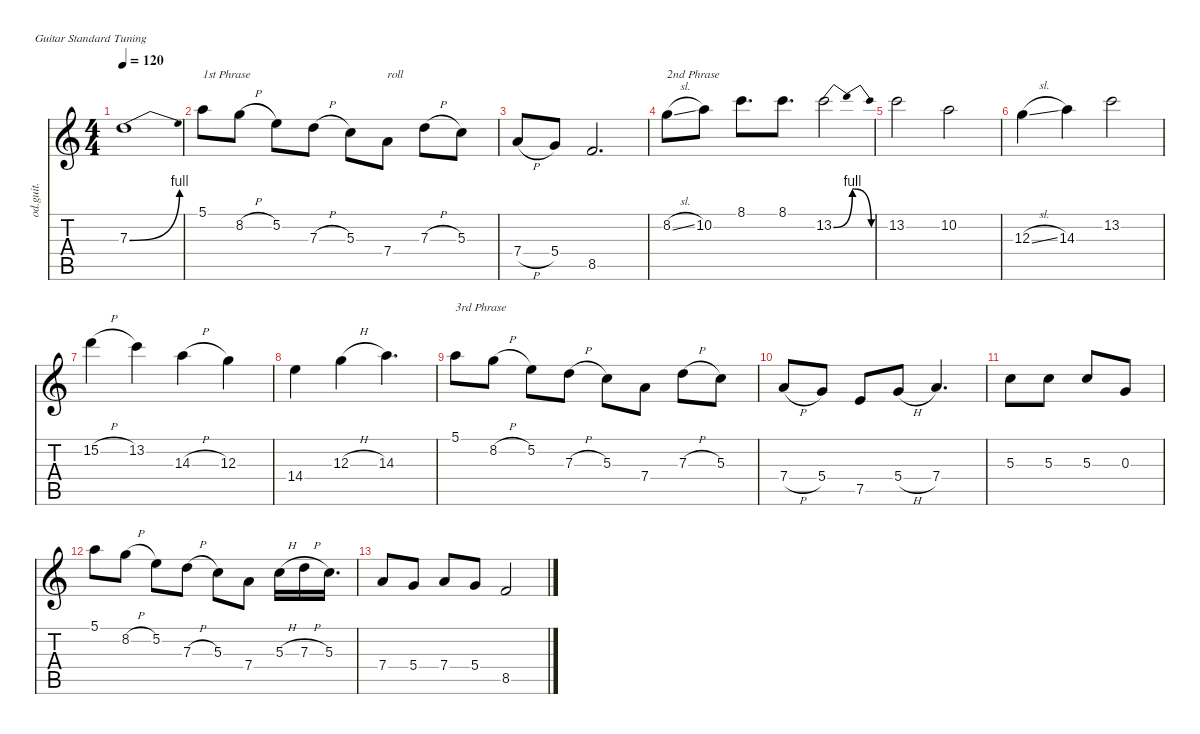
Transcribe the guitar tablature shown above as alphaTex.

\defaultSystemsLayout 4
\hideDynamics
\bracketExtendMode nobrackets
\otherSystemsTrackNameOrientation horizontal
\track ("Overdriven Guitar" "od.guit.") {instrument overdrivenguitar}
\staff {score tabs}
\tuning (E4 B3 G3 D3 A2 E2)
\ts (4 4)
\tempo 120
\clef g2
\ks c
7.3{be (bend 0 0 15 4)}.1{dy mf instrument overdrivenguitar beam Down} |
5.1.8{txt "1st Phrase" beam Down} 8.2{h}.8{beam Down} 5.2.8{beam Down} 7.3{h}.8{beam Down} 5.3.8{beam Down} 7.4.8{txt "roll" beam Down} 7.3{h}.8{beam Down} 5.3.8{beam Down} |
7.4{h}.8{beam Up} 5.4.8{beam Up} 8.5.2{d beam Up} |
8.2{sl}.8{txt "2nd Phrase" beam Down} 10.2.8{beam Down} 8.1.8{d beam Down} 8.1.8{d beam Down} 13.2{be (bendrelease 0 0 10.2 4 20.4 4 30 0)}.2{beam Down} |
13.2.2{beam Down} 10.2.2{beam Down} |
12.3{sl}.4{beam Down} 14.3.4{beam Down} 13.2.2{beam Down} |
15.2{h}.4{beam Down} 13.2.4{beam Down} 14.3{h}.4{beam Down} 12.3.4{beam Down} |
14.4.4{beam Down} 12.3{h}.4{beam Down} 14.3.4{d beam Down} |
5.1.8{txt "3rd Phrase" beam Down} 8.2{h}.8{beam Down} 5.2.8{beam Down} 7.3{h}.8{beam Down} 5.3.8{beam Down} 7.4.8{beam Down} 7.3{h}.8{beam Down} 5.3.8{beam Down} |
7.4{h}.8{beam Up} 5.4.8{beam Up} 7.5.8{beam Up} 5.4{h}.8{beam Up} 7.4.4{d beam Up} |
5.3.8{beam Down} 5.3.8{beam Down} 5.3.8{beam Up} 0.3.8{beam Up} |
5.1.8{beam Down} 8.2{h}.8{beam Down} 5.2.8{beam Down} 7.3{h}.8{beam Down} 5.3.8{beam Down} 7.4.8{beam Down} 5.3{h}.16{beam Down} 7.3{h}.16{beam Down} 5.3.16{d beam Down} |
7.4.8{beam Up} 5.4.8{beam Up} 7.4.8{beam Up} 5.4.8{beam Up} 8.5.2{beam Up}
